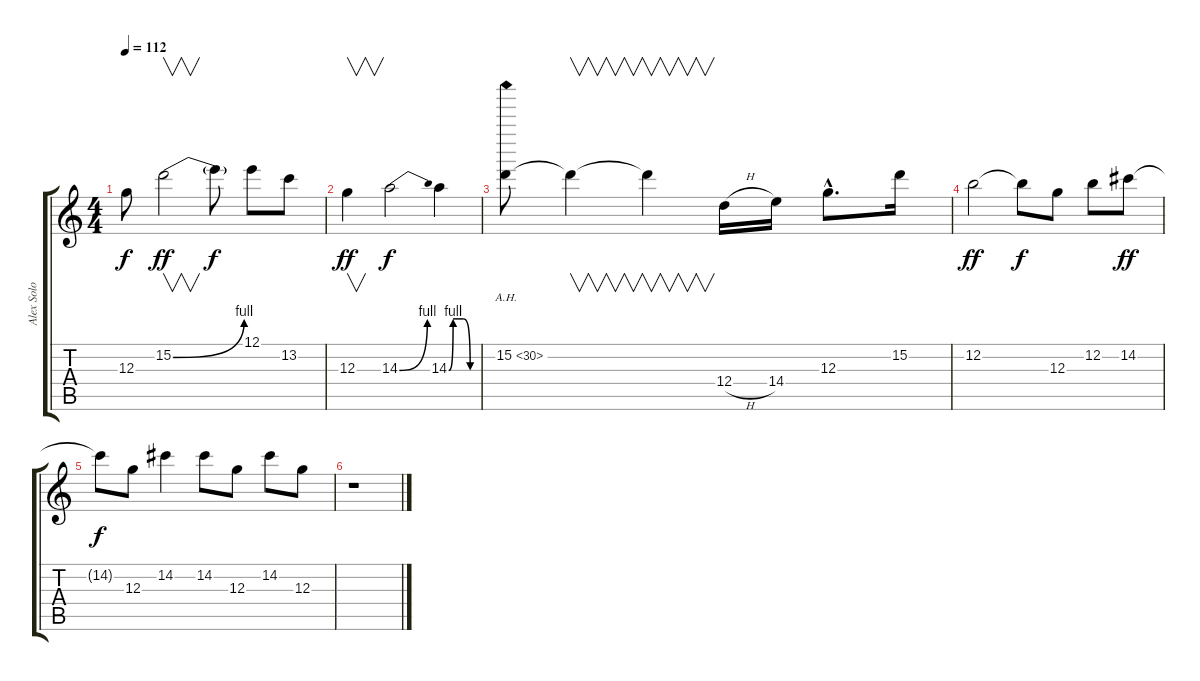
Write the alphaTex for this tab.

\track ("Alex Solo" "Alex Solo") {instrument distortionguitar}
\staff {score tabs}
\tuning (E4 B3 G3 D3 A2 E2) {hide}
\ts (4 4)
\tempo 112
\clef g2
\ks c
12.3.8{dy f} 15.2{be (bend 0 0 60 4)}.2{v dy ff} 15.2{t}.8{dy f} 12.1.8 13.2.8 |
12.3.4{v dy ff} 14.3{be (bend 0 0 60 4)}.2{dy f} 14.3{be (custom 0 0 9 4 15 4 30 4 45 0 60 0)}.4 |
15.2{ah 15}.8 15.2{t}.4{v} 15.2{t}.4{v} 12.4{h}.16 14.4.16 12.3{hac}.8{d} 15.2.16 |
12.2.2{dy ff} 12.2{t}.8{dy f} 12.3.8 12.2.8 14.2.8{dy ff} |
14.2{t}.8{dy f} 12.3.8 14.2.4 14.2.8 12.3.8 14.2.8 12.3.8 |
r.1
